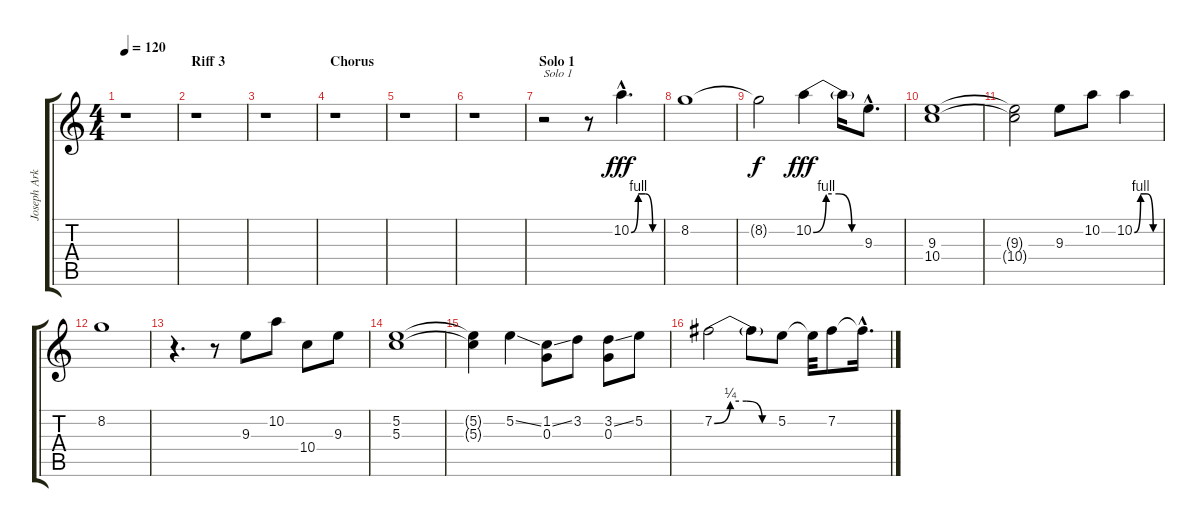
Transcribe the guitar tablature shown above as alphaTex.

\track ("Joseph Arkansas" "Joseph Ark") {instrument overdrivenguitar}
\staff {score tabs}
\tuning (E4 B3 G3 D3 A2 E2) {hide}
\ts (4 4)
\tempo 120
\clef g2
\ks c
r.1{dy fff} |
\section ("" "Riff 3")
r.1 |
r.1 |
\section ("" "Chorus")
r.1 |
r.1 |
r.1 |
\section ("" "Solo 1")
r.2{txt "Solo 1" volume 16 instrument acousticguitarsteel} r.8 10.2{be (custom 0 0 15 4 30 4 45 0 60 0) hac}.4{d} |
8.2.1 |
8.2{t}.2{dy f} 10.2{be (custom 0 0 15 4 30 4 45 0 60 0)}.4{dy fff} 10.2{t}.16 9.3{hac}.8{d} |
(9.3 10.4).1 |
(9.3{t} 10.4{t}).2 9.3.8 10.2.8 10.2{be (custom 0 0 15 4 30 4 45 0 60 0)}.4 |
8.2.1 |
r.4{d} r.8 9.3.8 10.2.8 10.4.8 9.3.8 |
(5.2 5.3).1 |
(5.2{t} 5.3{t}).4 5.2{ss}.4 (1.2{ss} 0.3).8 3.2.8 (3.2{ss} 0.3).8 5.2.8 |
7.2{be (custom 0 0 15 1 30 1 45 0 60 0)}.2 7.2{t}.8 5.2.8 5.2{t}.32 7.2.8 7.2{hac t}.16{d}
